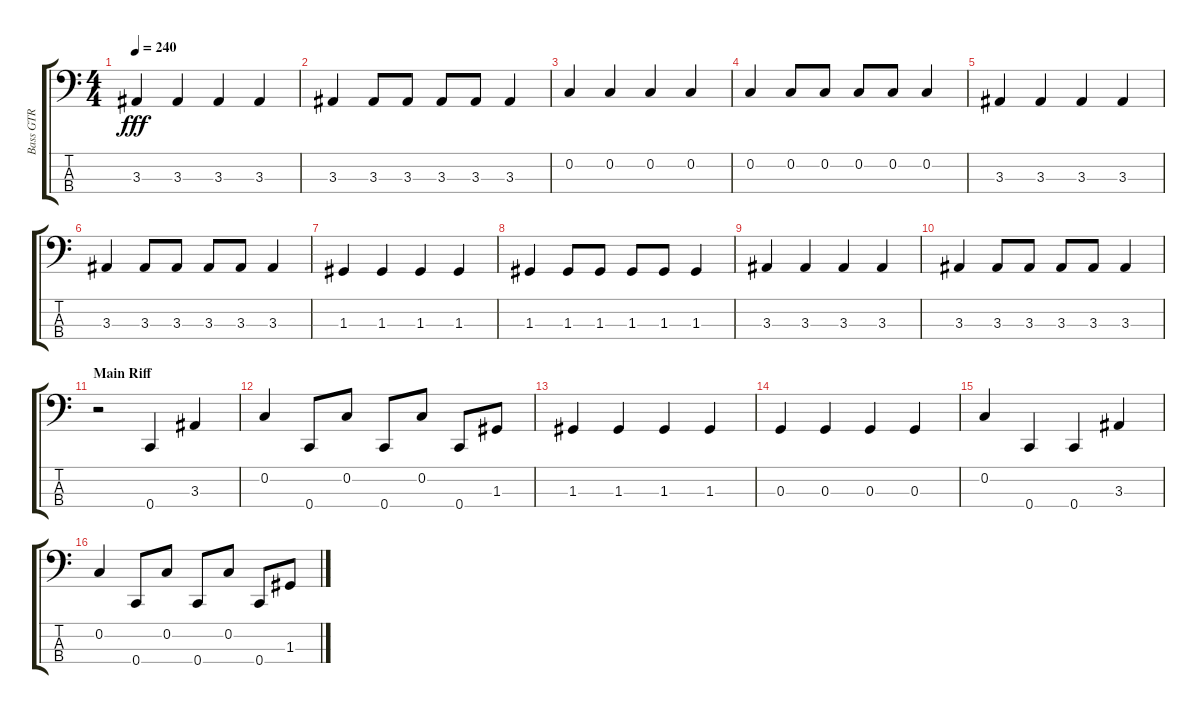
\track ("Bass GTR" "Bass GTR") {instrument electricbassfinger}
\staff {score tabs}
\tuning (F2 C2 G1 C1) {hide}
\ts (4 4)
\tempo 240
\clef f4
\ks aminor
3.3.4{dy fff} 3.3.4 3.3.4 3.3.4 |
3.3.4 3.3.8 3.3.8 3.3.8 3.3.8 3.3.4 |
0.2.4 0.2.4 0.2.4 0.2.4 |
0.2.4 0.2.8 0.2.8 0.2.8 0.2.8 0.2.4 |
3.3.4 3.3.4 3.3.4 3.3.4 |
3.3.4 3.3.8 3.3.8 3.3.8 3.3.8 3.3.4 |
1.3.4 1.3.4 1.3.4 1.3.4 |
1.3.4 1.3.8 1.3.8 1.3.8 1.3.8 1.3.4 |
3.3.4 3.3.4 3.3.4 3.3.4 |
3.3.4 3.3.8 3.3.8 3.3.8 3.3.8 3.3.4 |
\section ("" "Main Riff")
r.2 0.4.4 3.3.4 |
0.2.4 0.4.8 0.2.8 0.4.8 0.2.8 0.4.8 1.3.8 |
1.3.4 1.3.4 1.3.4 1.3.4 |
0.3.4 0.3.4 0.3.4 0.3.4 |
0.2.4 0.4.4 0.4.4 3.3.4 |
0.2.4 0.4.8 0.2.8 0.4.8 0.2.8 0.4.8 1.3.8
